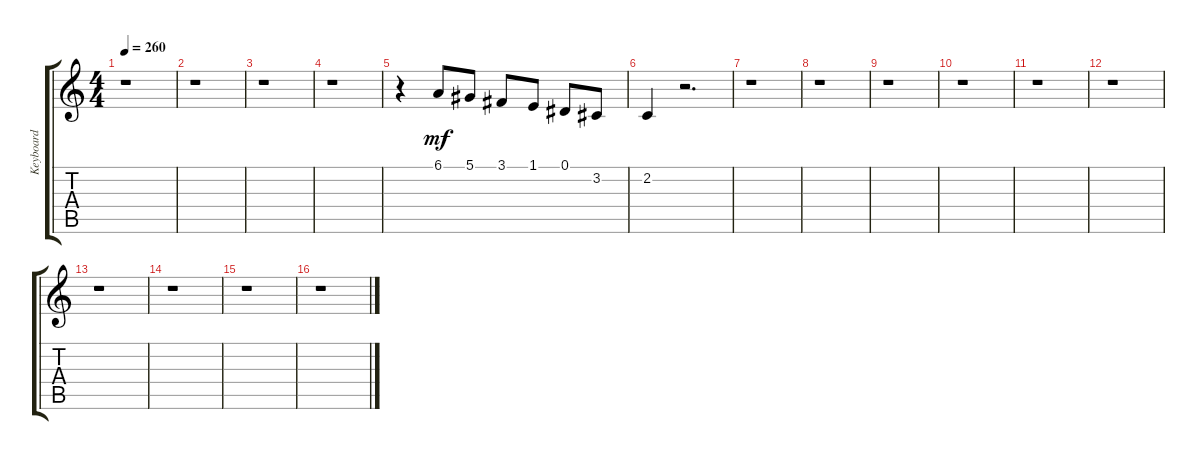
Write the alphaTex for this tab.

\track ("Keyboard" "Keyboard") {instrument churchorgan}
\staff {score tabs}
\tuning (Eb4 Bb3 Gb3 Db3 Ab2 Eb2) {hide}
\ts (4 4)
\tempo 260
\clef g2
\ks c
r.1{dy f} |
r.1 |
r.1 |
r.1 |
r.4 6.1.8{dy mf} 5.1.8 3.1.8 1.1.8 0.1.8 3.2.8 |
2.2.4 r.2{d} |
r.1 |
r.1 |
r.1 |
r.1 |
r.1 |
r.1 |
r.1 |
r.1 |
r.1 |
r.1
